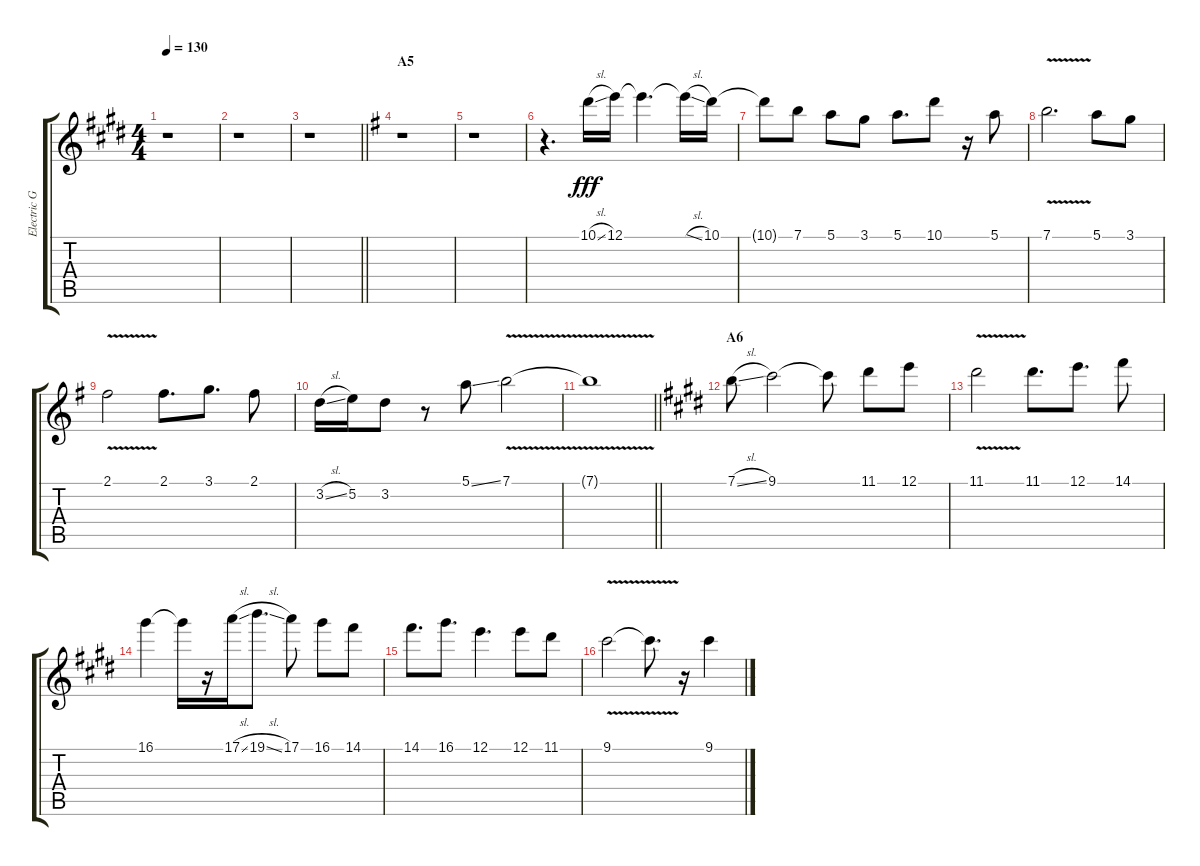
\track ("Electric Guitar (Clean) + Solo" "Electric G") {instrument distortionguitar}
\staff {score tabs}
\tuning (E4 B3 G3 D3 A2 E2) {hide}
\ts (4 4)
\tempo 130
\clef g2
\ks e
r.1{dy ff} |
r.1 |
\barLineRight lightlight
r.1 |
\section ("" "A5")
\ks g
r.1 |
r.1 |
r.4{d volume 16 balance 8 instrument distortionguitar} 10.1{sl}.16{dy fff} 12.1.16 12.1{t}.4{d} 12.1{sl t}.16 10.1.16 |
10.1{t}.8 7.1.8 5.1.8 3.1.8 5.1.8{d} 10.1.8 r.16 5.1.8 |
7.1{v}.2{d} 5.1.8 3.1.8 |
2.1{v}.2 2.1.8{d} 3.1.8{d} 2.1.8 |
3.2{sl}.16 5.2.16 3.2.8 r.8 5.1{ss}.8 7.1{v}.2 |
\barLineRight lightlight
7.1{v t}.1 |
\section ("" "A6")
\ks e
7.1{sl}.8 9.1.2 9.1{t}.8 11.1.8 12.1.8 |
11.1{v}.2 11.1.8{d} 12.1.8{d} 14.1.8 |
16.1.4 16.1{t}.16 r.16 17.1{sl}.16 19.1{sl}.8{d} 17.1.8 16.1.8 14.1.8 |
14.1.8{d} 16.1.8{d} 12.1.4{d} 12.1.8 11.1.8 |
9.1{v}.2 9.1{t}.8{d} r.16 9.1.4
